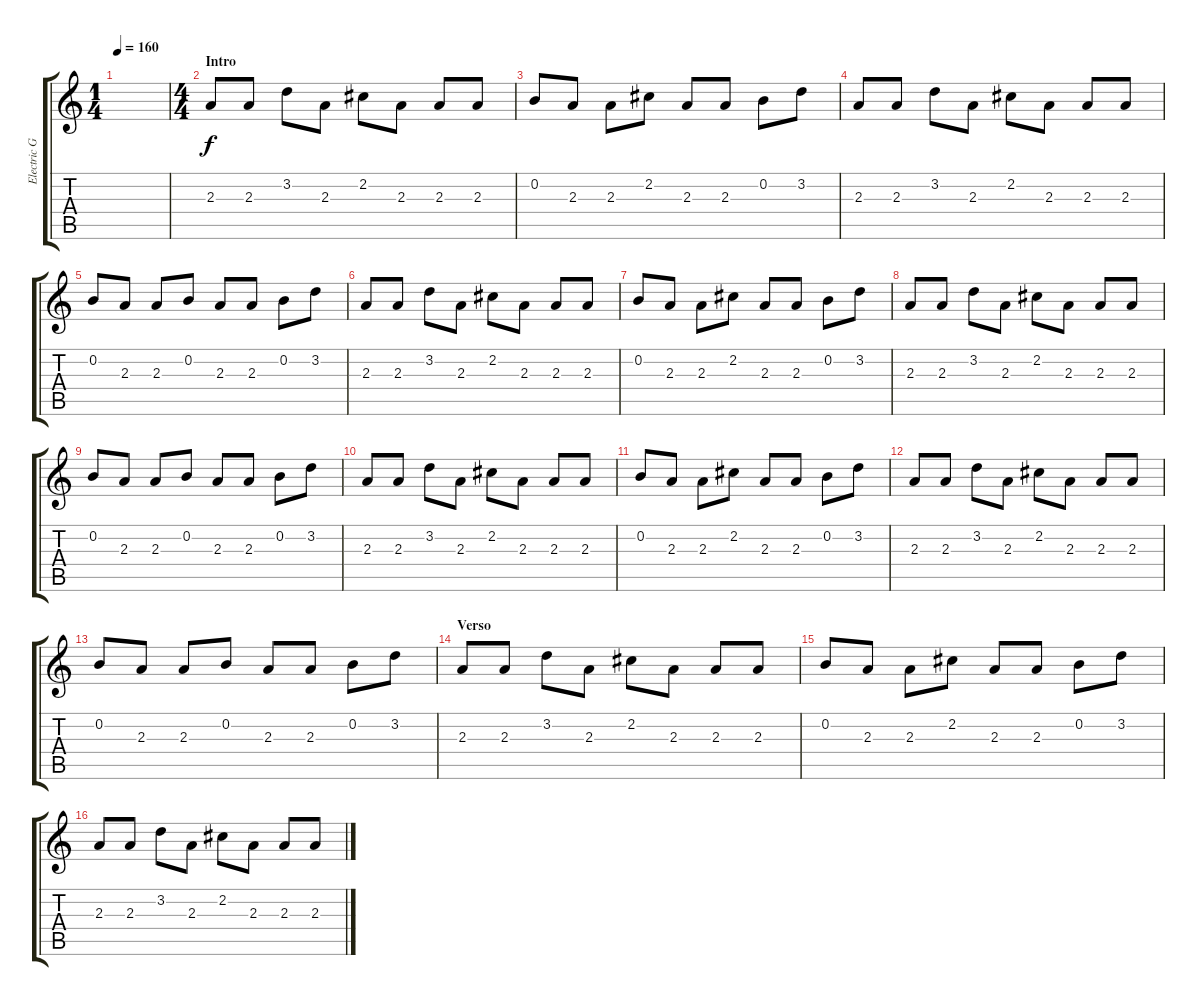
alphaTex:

\track ("Electric Guitar" "Electric G") {instrument distortionguitar}
\staff {score tabs}
\tuning (E4 B3 G3 D3 A2 E2) {hide}
\ts (1 4)
\tempo 160
\clef g2
\ks c
|
\ts (4 4)
\section ("" "Intro")
2.3.8 2.3.8 3.2.8 2.3.8 2.2.8 2.3.8 2.3.8 2.3.8 |
0.2.8 2.3.8 2.3.8 2.2.8 2.3.8 2.3.8 0.2.8 3.2.8 |
2.3.8 2.3.8 3.2.8 2.3.8 2.2.8 2.3.8 2.3.8 2.3.8 |
0.2.8 2.3.8 2.3.8 0.2.8 2.3.8 2.3.8 0.2.8 3.2.8 |
2.3.8 2.3.8 3.2.8 2.3.8 2.2.8 2.3.8 2.3.8 2.3.8 |
0.2.8 2.3.8 2.3.8 2.2.8 2.3.8 2.3.8 0.2.8 3.2.8 |
2.3.8 2.3.8 3.2.8 2.3.8 2.2.8 2.3.8 2.3.8 2.3.8 |
0.2.8 2.3.8 2.3.8 0.2.8 2.3.8 2.3.8 0.2.8 3.2.8 |
2.3.8 2.3.8 3.2.8 2.3.8 2.2.8 2.3.8 2.3.8 2.3.8 |
0.2.8 2.3.8 2.3.8 2.2.8 2.3.8 2.3.8 0.2.8 3.2.8 |
2.3.8 2.3.8 3.2.8 2.3.8 2.2.8 2.3.8 2.3.8 2.3.8 |
0.2.8 2.3.8 2.3.8 0.2.8 2.3.8 2.3.8 0.2.8 3.2.8 |
\section ("" "Verso")
2.3.8 2.3.8 3.2.8 2.3.8 2.2.8 2.3.8 2.3.8 2.3.8 |
0.2.8 2.3.8 2.3.8 2.2.8 2.3.8 2.3.8 0.2.8 3.2.8 |
2.3.8 2.3.8 3.2.8 2.3.8 2.2.8 2.3.8 2.3.8 2.3.8
